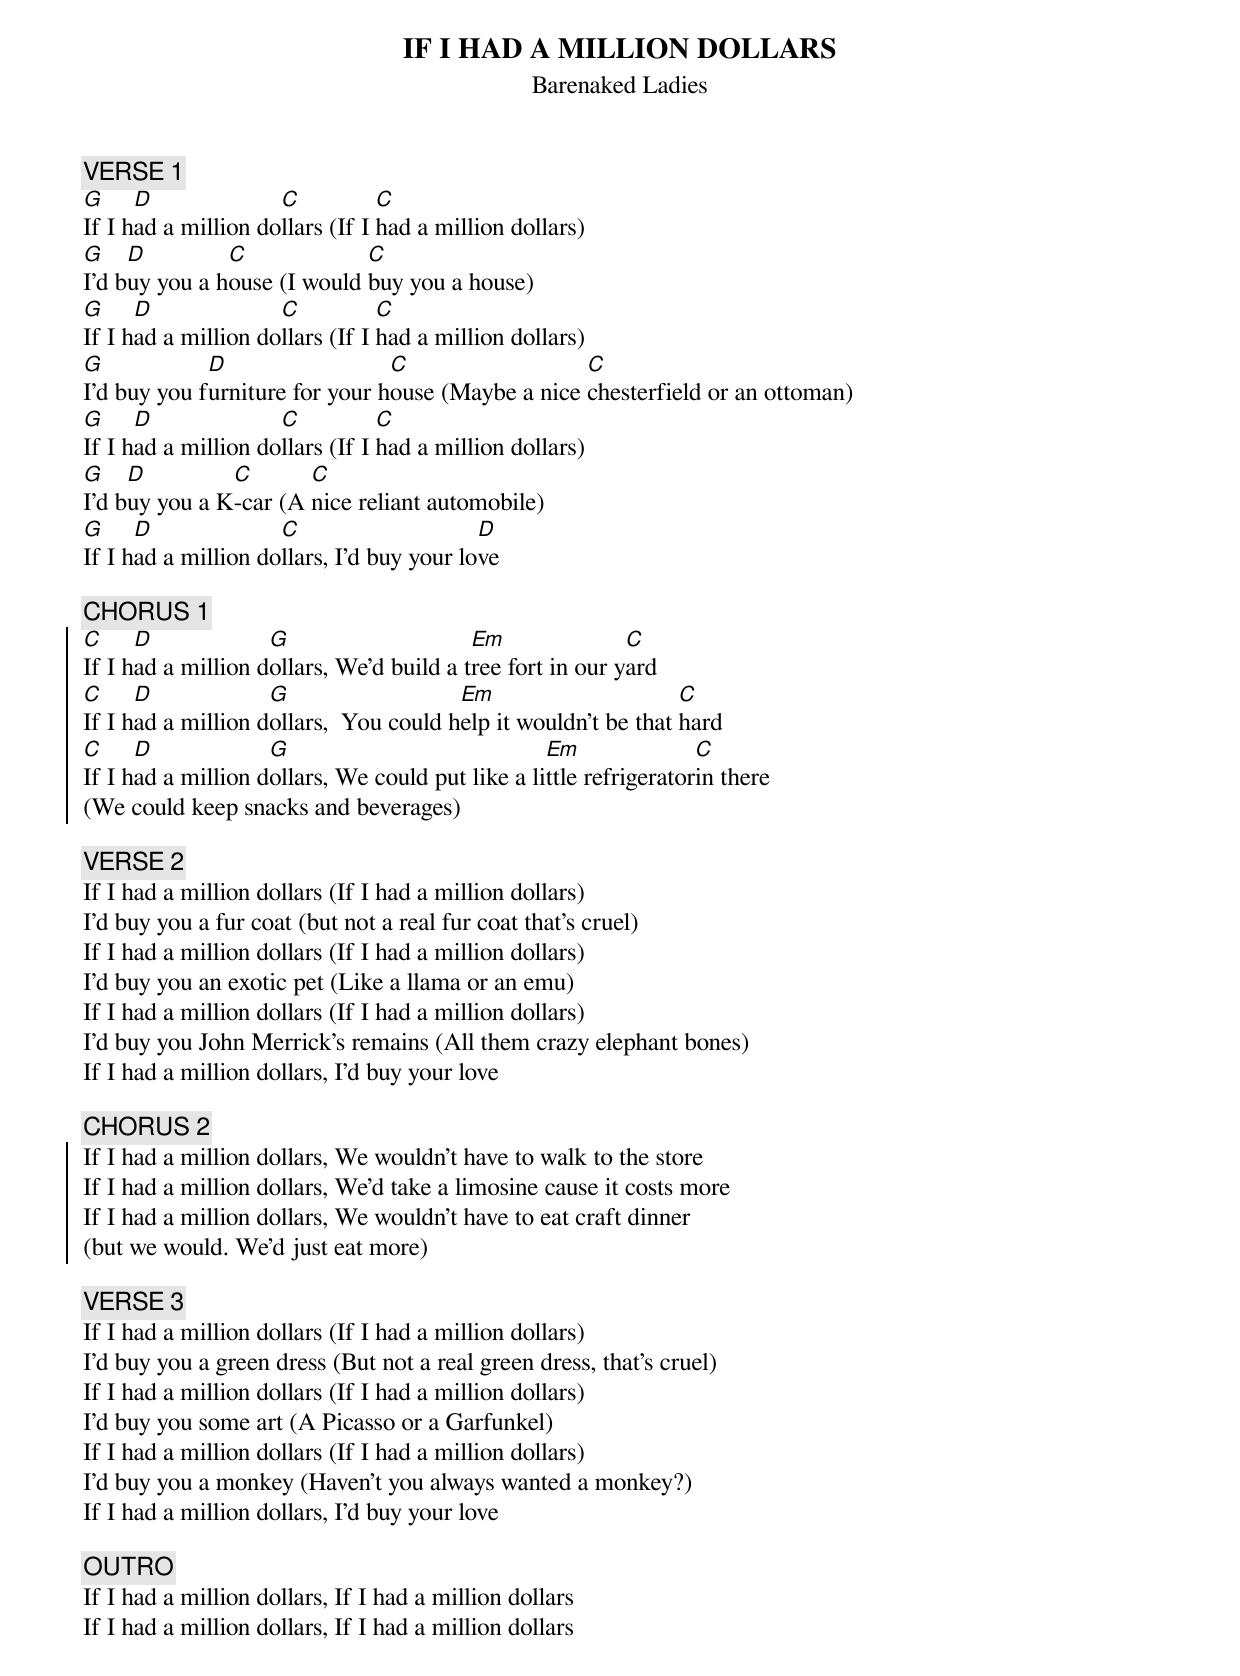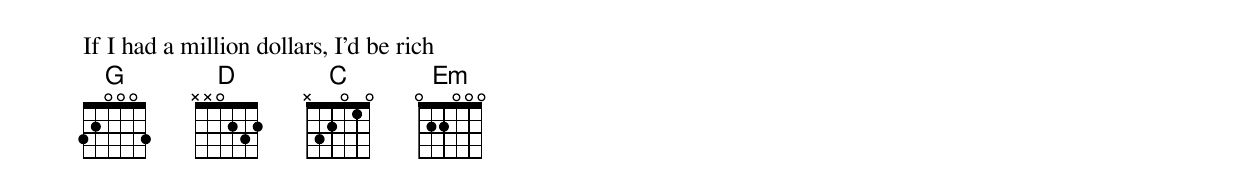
{t:IF I HAD A MILLION DOLLARS}
{st:Barenaked Ladies}

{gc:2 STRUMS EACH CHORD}

{c:VERSE 1}
[G]If I h[D]ad a million do[C]llars (If I [C]had a million dollars)
[G]I'd b[D]uy you a h[C]ouse (I would [C]buy you a house)
[G]If I h[D]ad a million do[C]llars (If I [C]had a million dollars)
[G]I'd buy you f[D]urniture for your h[C]ouse (Maybe a nice [C]chesterfield or an ottoman)
[G]If I h[D]ad a million do[C]llars (If I [C]had a million dollars)
[G]I'd b[D]uy you a K[C]-car (A [C]nice reliant automobile)
[G]If I h[D]ad a million do[C]llars, I'd buy your lo[D]ve

{c:CHORUS 1}
{soc}
[C]If I h[D]ad a million d[G]ollars, We'd build a t[Em]ree fort in our y[C]ard
[C]If I h[D]ad a million d[G]ollars,  You could h[Em]elp it wouldn't be that [C]hard
[C]If I h[D]ad a million d[G]ollars, We could put like a li[Em]ttle refrigerator[C]in there
(We could keep snacks and beverages)
{eoc}

{c:VERSE 2}
If I had a million dollars (If I had a million dollars)
I'd buy you a fur coat (but not a real fur coat that's cruel)
If I had a million dollars (If I had a million dollars)
I'd buy you an exotic pet (Like a llama or an emu)
If I had a million dollars (If I had a million dollars)
I'd buy you John Merrick's remains (All them crazy elephant bones)
If I had a million dollars, I'd buy your love

{c:CHORUS 2}
{soc}
If I had a million dollars, We wouldn't have to walk to the store
If I had a million dollars, We'd take a limosine cause it costs more
If I had a million dollars, We wouldn't have to eat craft dinner
(but we would. We'd just eat more)
{eoc}

{c:VERSE 3}
If I had a million dollars (If I had a million dollars)
I'd buy you a green dress (But not a real green dress, that's cruel)
If I had a million dollars (If I had a million dollars)
I'd buy you some art (A Picasso or a Garfunkel)
If I had a million dollars (If I had a million dollars)
I'd buy you a monkey (Haven't you always wanted a monkey?)
If I had a million dollars, I'd buy your love

{c:OUTRO}
If I had a million dollars, If I had a million dollars
If I had a million dollars, If I had a million dollars
If I had a million dollars, I'd be rich
